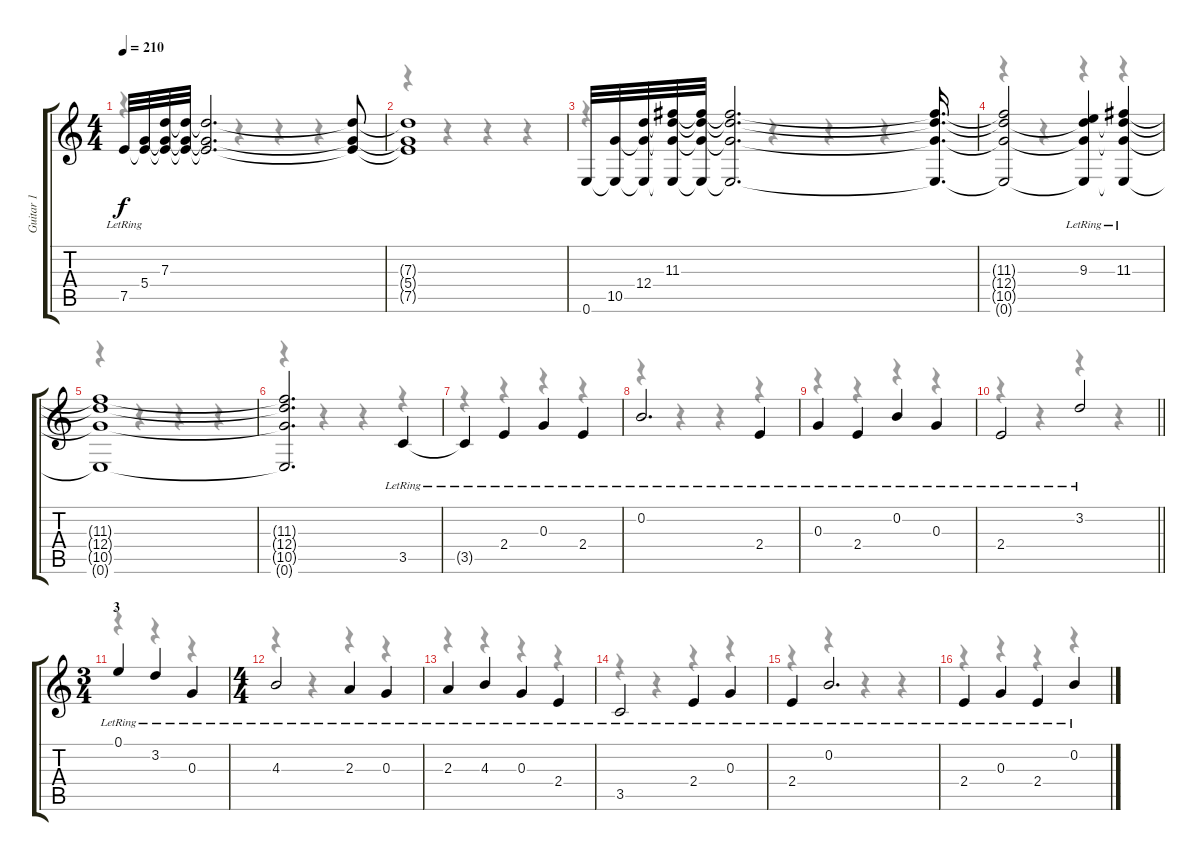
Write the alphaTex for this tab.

\track ("Guitar 1" "Guitar 1") {instrument overdrivenguitar}
\staff {score tabs}
\tuning (E4 B3 G3 D3 A2 E2) {hide}
\voice
\ts (4 4)
\tempo 210
\clef g2
\ks c
7.5{lr}.32{dy f} (5.4 7.5{t}).32 (7.3 5.4{t} 7.5{t}).32 (7.3{t} 5.4{t} 7.5{t}).32 (7.3{t} 5.4{t} 7.5{t}).2{d} (7.3{t} 5.4{t} 7.5{t}).8 |
(7.3{t} 5.4{t} 7.5{t}).1 |
0.6.32 (10.5 0.6{t}).32 (12.4 10.5{t} 0.6{t}).32 (11.3 12.4{t} 10.5{t} 0.6{t}).32 (11.3{t} 12.4{t} 10.5{t} 0.6{t}).32 (11.3{t} 12.4{t} 10.5{t} 0.6{t}).2{d} (11.3{t} 12.4{t} 10.5{t} 0.6{t}).16{d} |
(11.3{t} 12.4{t} 10.5{t} 0.6{t}).2 (9.3{lr} 12.4{t} 10.5{t} 0.6{t}).4 (11.3{lr} 12.4{t} 10.5{t} 0.6{t}).4 |
(11.3{t} 12.4{t} 10.5{t} 0.6{t}).1 |
(11.3{t} 12.4{t} 10.5{t} 0.6{t}).2{d} 3.5{lr}.4 |
3.5{lr t}.4 2.4{lr}.4 0.3{lr}.4 2.4{lr}.4 |
0.2{lr}.2{d} 2.4{lr}.4 |
0.3{lr}.4 2.4{lr}.4 0.2{lr}.4 0.3{lr}.4 |
\barLineRight lightlight
2.4{lr}.2 3.2{lr}.2 |
\ts (3 4)
\section ("" "3")
0.1{lr}.4 3.2{lr}.4 0.3{lr}.4 |
\ts (4 4)
4.3{lr}.2 2.3{lr}.4 0.3{lr}.4 |
2.3{lr}.4 4.3{lr}.4 0.3{lr}.4 2.4{lr}.4 |
3.5{lr}.2 2.4{lr}.4 0.3{lr}.4 |
2.4{lr}.4 0.2{lr}.2{d} |
2.4{lr}.4 0.3{lr}.4 2.4{lr}.4 0.2{lr}.4
\voice
\clef g2
\ottava regular
\simile none
\ks c
r.4{dy f} r.4 r.4 r.4 |
r.4 r.4 r.4 r.4 |
r.4 r.4 r.4 r.4 |
r.4 r.4 r.4 r.4 |
r.4 r.4 r.4 r.4 |
r.4 r.4 r.4 r.4 |
r.4 r.4 r.4 r.4 |
r.4 r.4 r.4 r.4 |
r.4 r.4 r.4 r.4 |
\barLineRight lightlight
r.4 r.4 r.4 r.4 |
r.4 r.4 r.4 |
r.4 r.4 r.4 r.4 |
r.4 r.4 r.4 r.4 |
r.4 r.4 r.4 r.4 |
r.4 r.4 r.4 r.4 |
r.4 r.4 r.4 r.4
